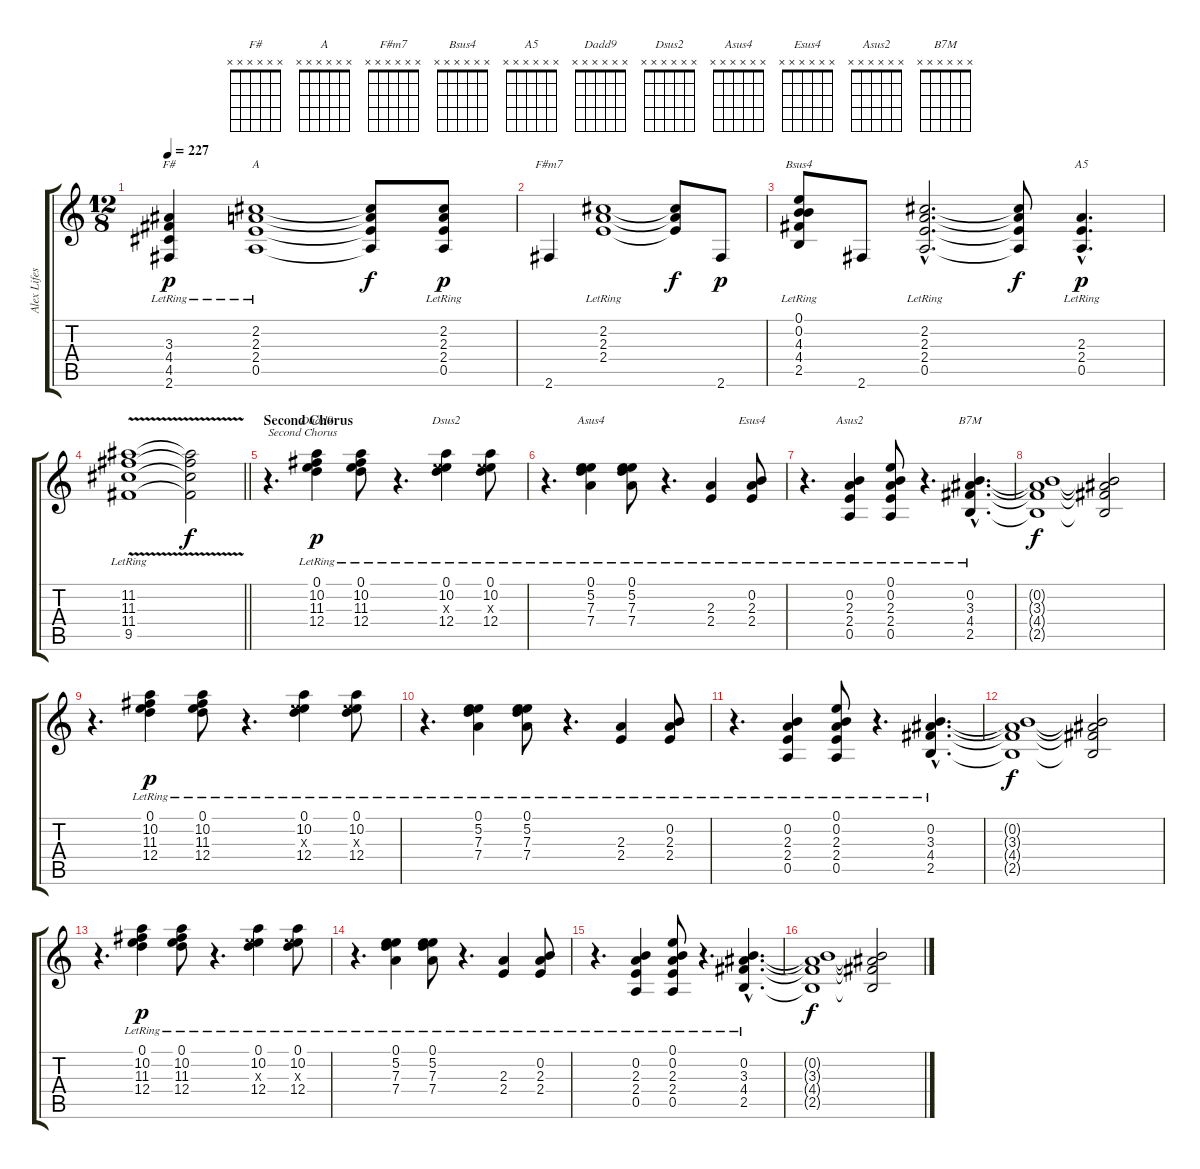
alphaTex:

\track ("Alex Lifeson 1" "Alex Lifes") {instrument distortionguitar}
\staff {score tabs}
\tuning (E4 B3 G3 D3 A2 E2) {hide}
\chord ("F#" x x x x x x) {firstfret 0}
\chord ("A" x x x x x x) {firstfret 0}
\chord ("F#m7" x x x x x x) {firstfret 0}
\chord ("Bsus4" x x x x x x) {firstfret 0}
\chord ("A5" x x x x x x) {firstfret 0}
\chord ("Dadd9" x x x x x x) {firstfret 0}
\chord ("Dsus2" x x x x x x) {firstfret 0}
\chord ("Asus4" x x x x x x) {firstfret 0}
\chord ("Esus4" x x x x x x) {firstfret 0}
\chord ("Asus2" x x x x x x) {firstfret 0}
\chord ("B7M" x x x x x x) {firstfret 0}
\ts (12 8)
\tempo 227
\clef g2
\ks c
(3.3{lr} 4.4{lr} 4.5 2.6).4{ch "F#" dy p} (2.2{lr} 2.3{lr} 2.4{lr} 0.5).1{ch "A"} (2.2{t} 2.3{t} 2.4{t} 0.5{t}).8{dy f} (2.2{lr} 2.3{lr} 2.4{lr} 0.5).8{dy p} |
2.6.4{ch "F#m7"} (2.2{lr} 2.3{lr} 2.4{lr}).1 (2.2{t} 2.3{t} 2.4{t}).8{dy f} 2.6.8{dy p} |
(0.1{lr} 0.2{lr} 4.3{lr} 4.4{lr} 2.5).8{ch "Bsus4"} 2.6.8 (2.2{hac lr} 2.3{hac lr} 2.4{hac lr} 0.5{hac}).2{d} (2.2{t} 2.3{t} 2.4{t} 0.5{t}).8{dy f} (2.3{hac lr} 2.4{hac lr} 0.5{hac}).4{d ch "A5" dy p} |
\barLineRight lightlight
(11.2{v lr} 11.3{lr} 11.4{lr} 9.5{lr}).1 (11.2{t} 11.3{t} 11.4{t} 9.5{t}).2{dy f} |
\section ("" "Second Chorus")
r.4{d txt "Second Chorus"} (0.1{lr} 10.2{lr} 11.3{lr} 12.4{lr}).4{ch "Dadd9" dy p} (0.1{lr} 10.2{lr} 11.3{lr} 12.4{lr}).8 r.4{d} (0.1{lr} 10.2{lr} 9.3{x} 12.4{lr}).4{ch "Dsus2"} (0.1{lr} 10.2{lr} 9.3{x} 12.4{lr}).8 |
r.4{d} (0.1{lr} 5.2{lr} 7.3{lr} 7.4{lr}).4{ch "Asus4"} (0.1{lr} 5.2{lr} 7.3{lr} 7.4{lr}).8 r.4{d} (2.3{lr} 2.4).4 (0.2{lr} 2.3{lr} 2.4).8{ch "Esus4"} |
r.4{d} (0.2{lr} 2.3{lr} 2.4{lr} 0.5).4{ch "Asus2"} (0.1{lr} 0.2{lr} 2.3{lr} 2.4{lr} 0.5).8 r.4{d} (0.2{hac lr} 3.3{hac lr} 4.4{hac lr} 2.5{hac}).4{d ch "B7M"} |
(0.2{t} 3.3{t} 4.4{t} 2.5{t}).1{dy f} (0.2{t} 3.3{t} 4.4{t} 2.5{t}).2 |
r.4{d} (0.1{lr} 10.2{lr} 11.3{lr} 12.4{lr}).4{dy p} (0.1{lr} 10.2{lr} 11.3{lr} 12.4{lr}).8 r.4{d} (0.1{lr} 10.2{lr} 9.3{x} 12.4{lr}).4 (0.1{lr} 10.2{lr} 9.3{x} 12.4{lr}).8 |
r.4{d} (0.1{lr} 5.2{lr} 7.3{lr} 7.4{lr}).4 (0.1{lr} 5.2{lr} 7.3{lr} 7.4{lr}).8 r.4{d} (2.3{lr} 2.4).4 (0.2{lr} 2.3{lr} 2.4).8 |
r.4{d} (0.2{lr} 2.3{lr} 2.4{lr} 0.5).4 (0.1{lr} 0.2{lr} 2.3{lr} 2.4{lr} 0.5).8 r.4{d} (0.2{hac lr} 3.3{hac lr} 4.4{hac lr} 2.5{hac}).4{d} |
(0.2{t} 3.3{t} 4.4{t} 2.5{t}).1{dy f} (0.2{t} 3.3{t} 4.4{t} 2.5{t}).2 |
r.4{d} (0.1{lr} 10.2{lr} 11.3{lr} 12.4{lr}).4{dy p} (0.1{lr} 10.2{lr} 11.3{lr} 12.4{lr}).8 r.4{d} (0.1{lr} 10.2{lr} 9.3{x} 12.4{lr}).4 (0.1{lr} 10.2{lr} 9.3{x} 12.4{lr}).8 |
r.4{d} (0.1{lr} 5.2{lr} 7.3{lr} 7.4{lr}).4 (0.1{lr} 5.2{lr} 7.3{lr} 7.4{lr}).8 r.4{d} (2.3{lr} 2.4).4 (0.2{lr} 2.3{lr} 2.4).8 |
r.4{d} (0.2{lr} 2.3{lr} 2.4{lr} 0.5).4 (0.1{lr} 0.2{lr} 2.3{lr} 2.4{lr} 0.5).8 r.4{d} (0.2{hac lr} 3.3{hac lr} 4.4{hac lr} 2.5{hac}).4{d} |
(0.2{t} 3.3{t} 4.4{t} 2.5{t}).1{dy f} (0.2{t} 3.3{t} 4.4{t} 2.5{t}).2
